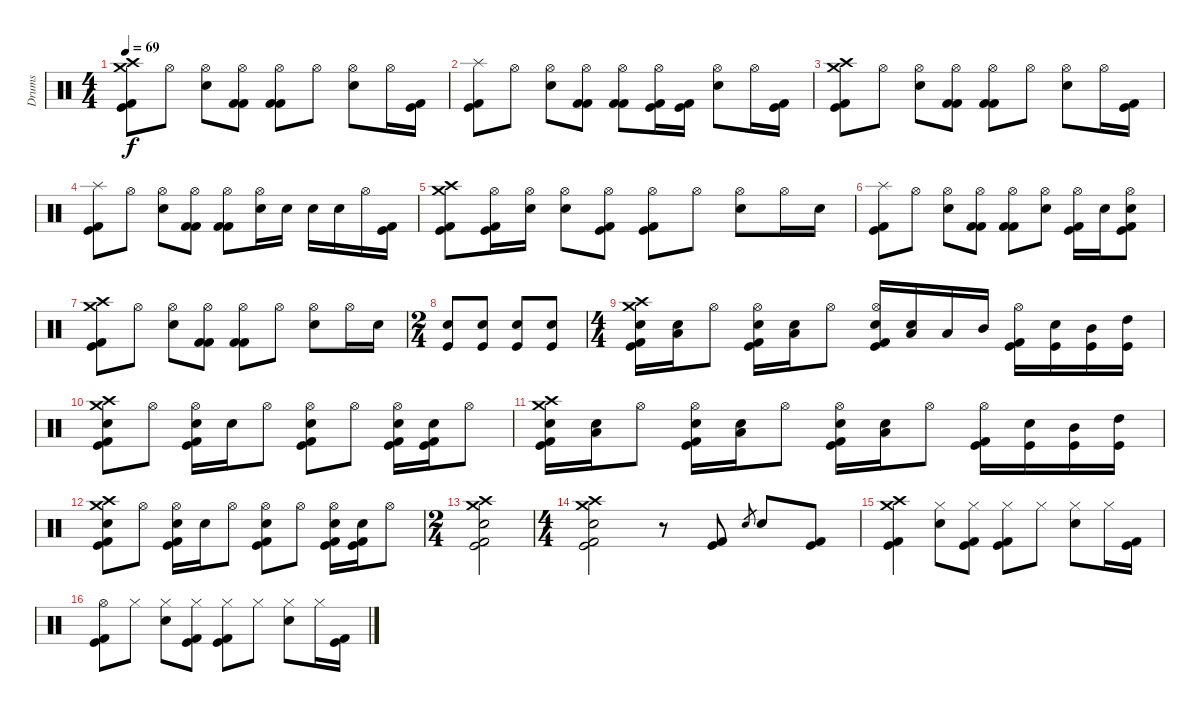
\track ("Drums" "Drums") {instrument percussion}
\staff {score}
\articulation defaults
\ts (4 4)
\tempo 69
\clef neutral
\ks c
("Crash medium (hit)" "Crash high (hit)" "Kick (hit) 2" "Kick (hit)").8{dy f} "Hi-Hat (open)".8 ("Hi-Hat (open)" "Electric Snare (hit)").8 ("Hi-Hat (open)" "Kick (hit) 2" "Kick (hit) 2").8 ("Hi-Hat (open)" "Kick (hit) 2" "Kick (hit) 2").8 "Hi-Hat (open)".8 ("Hi-Hat (open)" "Electric Snare (hit)").8 "Hi-Hat (open)".16 ("Kick (hit) 2" "Kick (hit)").16 |
("Splash (hit)" "Kick (hit) 2" "Kick (hit)").8 "Hi-Hat (open)".8 ("Hi-Hat (open)" "Electric Snare (hit)").8 ("Hi-Hat (open)" "Kick (hit) 2" "Kick (hit) 2").8 ("Hi-Hat (open)" "Kick (hit) 2" "Kick (hit) 2").8 ("Hi-Hat (open)" "Kick (hit) 2" "Kick (hit)").16 ("Kick (hit) 2" "Kick (hit)").16 ("Hi-Hat (open)" "Electric Snare (hit)").8 "Hi-Hat (open)".16 ("Kick (hit) 2" "Kick (hit)").16 |
("Crash medium (hit)" "Crash high (hit)" "Kick (hit) 2" "Kick (hit)").8 "Hi-Hat (open)".8 ("Hi-Hat (open)" "Electric Snare (hit)").8 ("Hi-Hat (open)" "Kick (hit) 2" "Kick (hit) 2").8 ("Hi-Hat (open)" "Kick (hit) 2" "Kick (hit) 2").8 "Hi-Hat (open)".8 ("Hi-Hat (open)" "Electric Snare (hit)").8 "Hi-Hat (open)".16 ("Kick (hit) 2" "Kick (hit)").16 |
("Splash (hit)" "Kick (hit) 2" "Kick (hit)").8 "Hi-Hat (open)".8 ("Hi-Hat (open)" "Electric Snare (hit)").8 ("Hi-Hat (open)" "Kick (hit) 2" "Kick (hit) 2").8 ("Hi-Hat (open)" "Kick (hit) 2" "Kick (hit) 2").8 ("Hi-Hat (open)" "Electric Snare (hit)").16 "Electric Snare (hit)".16 "Electric Snare (hit)".16 "Electric Snare (hit)".16 "Hi-Hat (open)".16 ("Kick (hit) 2" "Kick (hit)").16 |
("Crash medium (hit)" "Crash high (hit)" "Kick (hit) 2" "Kick (hit)").8 ("Hi-Hat (open)" "Kick (hit)" "Kick (hit) 2").16 ("Hi-Hat (open)" "Electric Snare (hit)").16 ("Hi-Hat (open)" "Electric Snare (hit)").8 ("Hi-Hat (open)" "Kick (hit) 2" "Kick (hit)").8 ("Hi-Hat (open)" "Kick (hit) 2" "Kick (hit)").8 "Hi-Hat (open)".8 ("Hi-Hat (open)" "Electric Snare (hit)").8 "Hi-Hat (open)".16 "Electric Snare (hit)".16 |
("Splash (hit)" "Kick (hit) 2" "Kick (hit)").8 "Hi-Hat (open)".8 ("Hi-Hat (open)" "Electric Snare (hit)").8 ("Hi-Hat (open)" "Kick (hit) 2" "Kick (hit) 2").8 ("Hi-Hat (open)" "Kick (hit) 2" "Kick (hit) 2").8 ("Hi-Hat (open)" "Electric Snare (hit)").8 ("Hi-Hat (open)" "Kick (hit) 2" "Kick (hit)").16 "Electric Snare (hit)".16 ("Hi-Hat (open)" "Electric Snare (hit)" "Kick (hit) 2" "Kick (hit)").8 |
("Crash medium (hit)" "Crash high (hit)" "Kick (hit) 2" "Kick (hit)").8 "Hi-Hat (open)".8 ("Hi-Hat (open)" "Electric Snare (hit)").8 ("Hi-Hat (open)" "Kick (hit) 2" "Kick (hit) 2").8 ("Hi-Hat (open)" "Kick (hit) 2" "Kick (hit) 2").8 "Hi-Hat (open)".8 ("Hi-Hat (open)" "Electric Snare (hit)").8 "Hi-Hat (open)".16 "Electric Snare (hit)".16 |
\ts (2 4)
("Electric Snare (hit)" "Kick (hit)").8 ("Electric Snare (hit)" "Kick (hit)").8 ("Electric Snare (hit)" "Kick (hit)").8 ("Electric Snare (hit)" "Kick (hit)").8 |
\ts (4 4)
("Electric Snare (hit)" "Crash medium (hit)" "Crash high (hit)" "Kick (hit) 2" "Kick (hit)").16 ("Electric Snare (hit)" "Low Tom (hit)").16 "Hi-Hat (open)".8 ("Electric Snare (hit)" "Hi-Hat (open)" "Kick (hit) 2" "Kick (hit)").16 ("Electric Snare (hit)" "Low Tom (hit)").16 "Hi-Hat (open)".8 ("Electric Snare (hit)" "Hi-Hat (open)" "Kick (hit) 2" "Kick (hit)").16 ("Electric Snare (hit)" "Low Tom (hit)").16 "Low Tom (hit)".16 "Mid Tom (hit)".16 ("Hi-Hat (open)" "Kick (hit) 2" "Kick (hit)").16 ("Electric Snare (hit)" "Kick (hit)").16 ("Mid Tom (hit)" "Kick (hit)").16 ("High Tom (hit)" "Kick (hit)").16 |
("Crash medium (hit)" "Crash high (hit)" "Electric Snare (hit)" "Kick (hit)" "Kick (hit) 2").8 "Hi-Hat (open)".8 ("Hi-Hat (open)" "Electric Snare (hit)" "Kick (hit)" "Kick (hit) 2").16 "Electric Snare (hit)".16 "Hi-Hat (open)".8 ("Hi-Hat (open)" "Electric Snare (hit)" "Kick (hit) 2" "Kick (hit)").8 "Hi-Hat (open)".8 ("Hi-Hat (open)" "Electric Snare (hit)" "Kick (hit) 2" "Kick (hit)").16 ("Electric Snare (hit)" "Kick (hit) 2" "Kick (hit)").16 "Hi-Hat (open)".8 |
("Electric Snare (hit)" "Crash medium (hit)" "Crash high (hit)" "Kick (hit) 2" "Kick (hit)").16 ("Electric Snare (hit)" "Low Tom (hit)").16 "Hi-Hat (open)".8 ("Electric Snare (hit)" "Hi-Hat (open)" "Kick (hit) 2" "Kick (hit)").16 ("Electric Snare (hit)" "Low Tom (hit)").16 "Hi-Hat (open)".8 ("Electric Snare (hit)" "Hi-Hat (open)" "Kick (hit) 2" "Kick (hit)").16 ("Electric Snare (hit)" "Low Tom (hit)").16 "Hi-Hat (open)".8 ("Hi-Hat (open)" "Kick (hit) 2" "Kick (hit)").16 ("Electric Snare (hit)" "Kick (hit)").16 ("Mid Tom (hit)" "Kick (hit)").16 ("High Tom (hit)" "Kick (hit)").16 |
("Crash medium (hit)" "Crash high (hit)" "Electric Snare (hit)" "Kick (hit)" "Kick (hit) 2").8 "Hi-Hat (open)".8 ("Hi-Hat (open)" "Electric Snare (hit)" "Kick (hit)" "Kick (hit) 2").16 "Electric Snare (hit)".16 "Hi-Hat (open)".8 ("Hi-Hat (open)" "Electric Snare (hit)" "Kick (hit) 2" "Kick (hit)").8 "Hi-Hat (open)".8 ("Hi-Hat (open)" "Electric Snare (hit)" "Kick (hit) 2" "Kick (hit)").16 ("Electric Snare (hit)" "Kick (hit) 2" "Kick (hit)").16 "Hi-Hat (open)".8 |
\ts (2 4)
("Crash medium (hit)" "Crash high (hit)" "Electric Snare (hit)" "Kick (hit) 2" "Kick (hit)").2 |
\ts (4 4)
("Crash medium (hit)" "Crash high (hit)" "Electric Snare (hit)" "Kick (hit) 2" "Kick (hit)").2 r.8 ("Kick (hit) 2" "Kick (hit)").8 "Electric Snare (hit)".8{gr} "Electric Snare (hit)".8 ("Kick (hit) 2" "Kick (hit)").8 |
("Crash medium (hit)" "Crash high (hit)" "Kick (hit) 2" "Kick (hit)").4 ("Hi-Hat (closed)" "Electric Snare (hit)").8 ("Hi-Hat (closed)" "Kick (hit) 2" "Kick (hit)").8 ("Hi-Hat (closed)" "Kick (hit) 2" "Kick (hit)").8 "Hi-Hat (closed)".8 ("Hi-Hat (closed)" "Electric Snare (hit)").8 "Hi-Hat (closed)".16 ("Kick (hit) 2" "Kick (hit)").16 |
("Hi-Hat (open)" "Kick (hit) 2" "Kick (hit)").8 "Hi-Hat (closed)".8 ("Hi-Hat (closed)" "Electric Snare (hit)").8 ("Hi-Hat (closed)" "Kick (hit) 2" "Kick (hit)").8 ("Hi-Hat (closed)" "Kick (hit) 2" "Kick (hit)").8 "Hi-Hat (closed)".8 ("Hi-Hat (closed)" "Electric Snare (hit)").8 "Hi-Hat (closed)".16 ("Kick (hit) 2" "Kick (hit)").16
